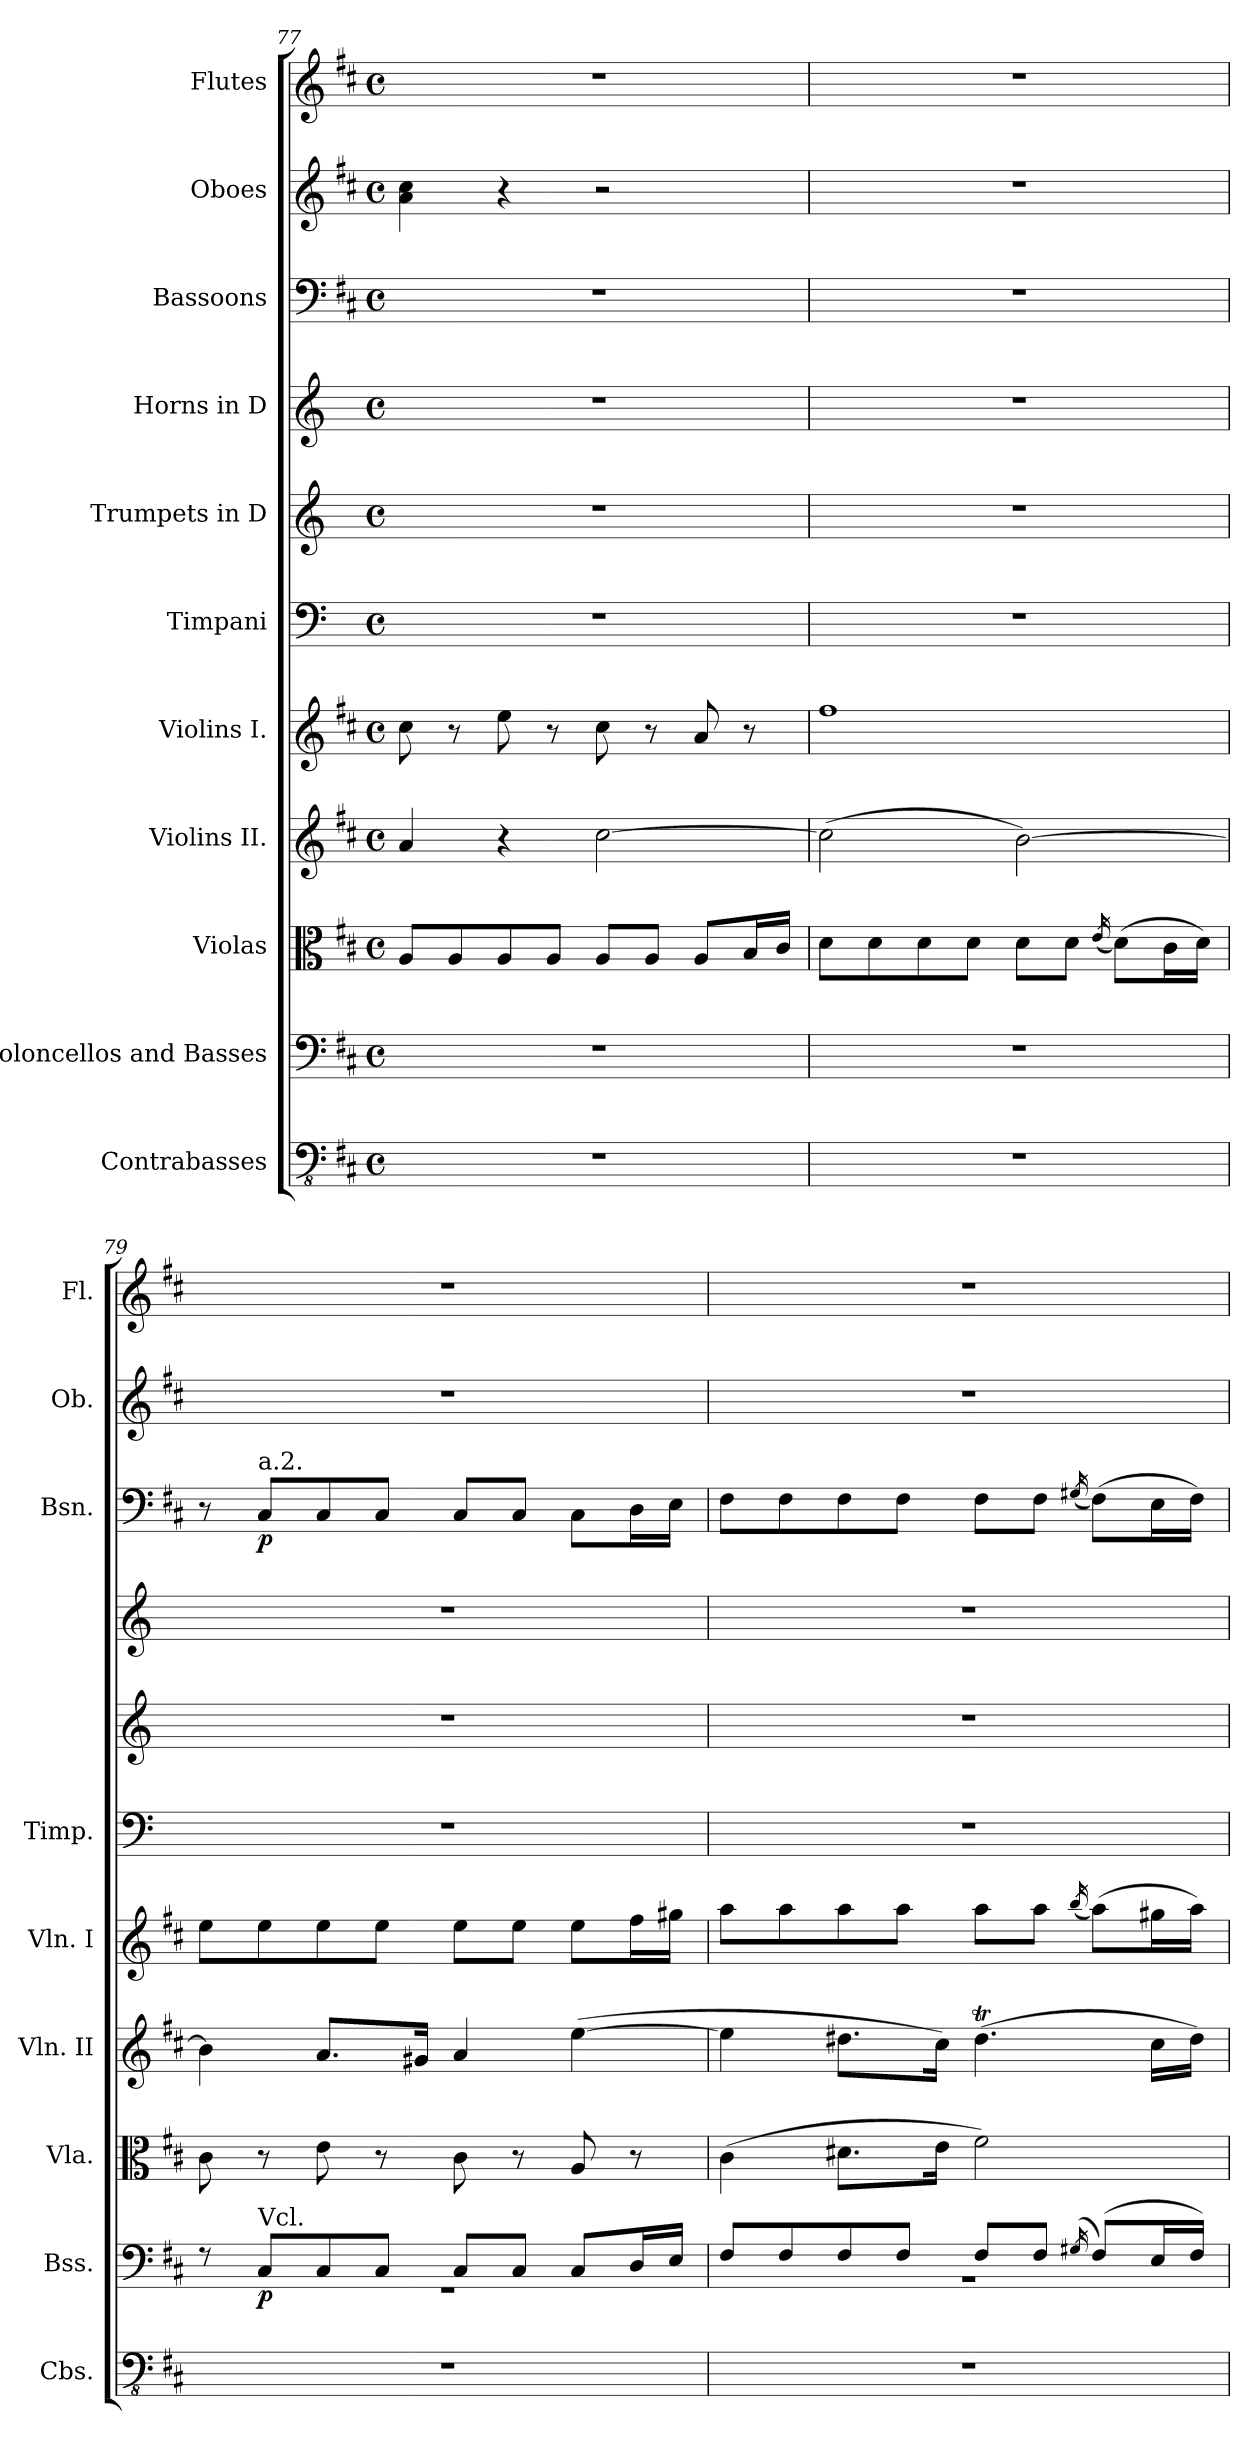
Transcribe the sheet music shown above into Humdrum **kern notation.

**kern	**kern	**dynam	**kern	**kern	**kern	**kern	**kern	**kern	**kern	**dynam	**kern	**kern
*part11	*part10	*part10	*part9	*part8	*part7	*part6	*part5	*part4	*part3	*part3	*part2	*part1
*staff11	*staff10	*staff10	*staff9	*staff8	*staff7	*staff6	*staff5	*staff4	*staff3	*staff3	*staff2	*staff1
*I"Contrabasses	*I"Violoncellos and Basses	*	*I"Violas	*I"Violins II.	*I"Violins I.	*I"Timpani	*I"Trumpets in D	*I"Horns in D	*I"Bassoons	*	*I"Oboes	*I"Flutes
*I'Cbs.	*I'Bss.	*	*I'Vla.	*I'Vln. II	*I'Vln. I	*I'Timp.	*	*	*I'Bsn.	*	*I'Ob.	*I'Fl.
*clefFv4	*clefF4	*	*clefC3	*clefG2	*clefG2	*clefF4	*clefG2	*clefG2	*clefF4	*	*clefG2	*clefG2
*	*	*	*	*	*	*	*ITrd-1c-2	*ITrd6c10	*	*	*	*
*k[f#c#]	*k[f#c#]	*	*k[f#c#]	*k[f#c#]	*k[f#c#]	*k[]	*k[f#c#]	*k[f#c#]	*k[f#c#]	*	*k[f#c#]	*k[f#c#]
*M4/4	*M4/4	*	*M4/4	*M4/4	*M4/4	*M4/4	*M4/4	*M4/4	*M4/4	*	*M4/4	*M4/4
*met(c)	*met(c)	*	*met(c)	*met(c)	*met(c)	*met(c)	*met(c)	*met(c)	*met(c)	*	*met(c)	*met(c)
=77	=77	=77	=77	=77	=77	=77	=77	=77	=77	=77	=77	=77
1r	1r	.	8A/L	4a/	8cc#\	1r	1r	1r	1r	.	4a\ 4cc#\	1r
.	.	.	8A/	.	8r	.	.	.	.	.	.	.
.	.	.	8A/	4r	8ee\	.	.	.	.	.	4r	.
.	.	.	8A/J	.	8r	.	.	.	.	.	.	.
.	.	.	8A/L	[2cc#\	8cc#\	.	.	.	.	.	2r	.
.	.	.	8A/J	.	8r	.	.	.	.	.	.	.
.	.	.	8A/L	.	8a/	.	.	.	.	.	.	.
.	.	.	16B/L	.	8r	.	.	.	.	.	.	.
.	.	.	16c#/JJ	.	.	.	.	.	.	.	.	.
=78	=78	=78	=78	=78	=78	=78	=78	=78	=78	=78	=78	=78
1r	1r	.	8d\L	(>2cc#\]	1ff#	1r	1r	1r	1r	.	1r	1r
.	.	.	8d\	.	.	.	.	.	.	.	.	.
.	.	.	8d\	.	.	.	.	.	.	.	.	.
.	.	.	8d\J	.	.	.	.	.	.	.	.	.
.	.	.	8d\L	[2b\)	.	.	.	.	.	.	.	.
.	.	.	8d\J	.	.	.	.	.	.	.	.	.
.	.	.	(<16qe/	.	.	.	.	.	.	.	.	.
.	.	.	(>8d\L)	.	.	.	.	.	.	.	.	.
.	.	.	16c#\L	.	.	.	.	.	.	.	.	.
.	.	.	16d\JJ)	.	.	.	.	.	.	.	.	.
=79	=79	=79	=79	=79	=79	=79	=79	=79	=79	=79	=79	=79
*	*^	*	*	*	*	*	*	*	*	*	*	*
1r	8r	1r	.	8c#\	4b\]	8ee\L	1r	1r	1r	8r	.	1r	1r
!	!	!	!	!	!	!	!	!	!	!LO:TX:a:t=a.2.	!	!	!
!	!LO:TX:a:t=Vcl.	!	!	!	!	!	!	!	!	!	!	!	!
!	!	!	!LO:DY:b	!	!	!	!	!	!	!	!LO:DY:b	!	!
.	8C#/L	.	p	8r	.	8ee\	.	.	.	8C#/L	p	.	.
.	8C#/	.	.	8e\	8.a/L	8ee\	.	.	.	8C#/	.	.	.
.	8C#/J	.	.	8r	.	8ee\J	.	.	.	8C#/J	.	.	.
.	.	.	.	.	16g#X/Jk	.	.	.	.	.	.	.	.
.	8C#/L	.	.	8c#\	4a/	8ee\L	.	.	.	8C#/L	.	.	.
.	8C#/J	.	.	8r	.	8ee\J	.	.	.	8C#/J	.	.	.
.	8C#/L	.	.	8A/	(>[4ee\	8ee\L	.	.	.	8C#\L	.	.	.
.	16D/L	.	.	8r	.	16ff#\L	.	.	.	16D\L	.	.	.
.	16E/JJ	.	.	.	.	16gg#X\JJ	.	.	.	16E\JJ	.	.	.
=80	=80	=80	=80	=80	=80	=80	=80	=80	=80	=80	=80	=80	=80
1r	8F#/L	1r	.	(>4c#\	4ee\]	8aa\L	1r	1r	1r	8F#\L	.	1r	1r
.	8F#/	.	.	.	.	8aa\	.	.	.	8F#\	.	.	.
.	8F#/	.	.	8.d#X\L	8.dd#X\L	8aa\	.	.	.	8F#\	.	.	.
.	8F#/J	.	.	.	.	8aa\J	.	.	.	8F#\J	.	.	.
.	.	.	.	16e\Jk	16cc#\Jk)	.	.	.	.	.	.	.	.
.	8F#/L	.	.	2f#\)	(>4.dd#t\	8aa\L	.	.	.	8F#\L	.	.	.
.	8F#/J	.	.	.	.	8aa\J	.	.	.	8F#\J	.	.	.
.	(<16qG#X/	.	.	.	.	(<16qbb/	.	.	.	(<16qG#X/	.	.	.
.	(>8F#/L)	.	.	.	.	(>8aa\L)	.	.	.	(>8F#\L)	.	.	.
.	16E/L	.	.	.	16cc#\LL	16gg#X\L	.	.	.	16E\L	.	.	.
.	16F#/JJ)	.	.	.	16dd#\JJ)	16aa\JJ)	.	.	.	16F#\JJ)	.	.	.
*	*v	*v	*	*	*	*	*	*	*	*	*	*	*
=	=	=	=	=	=	=	=	=	=	=	=	=
*-	*-	*-	*-	*-	*-	*-	*-	*-	*-	*-	*-	*-
